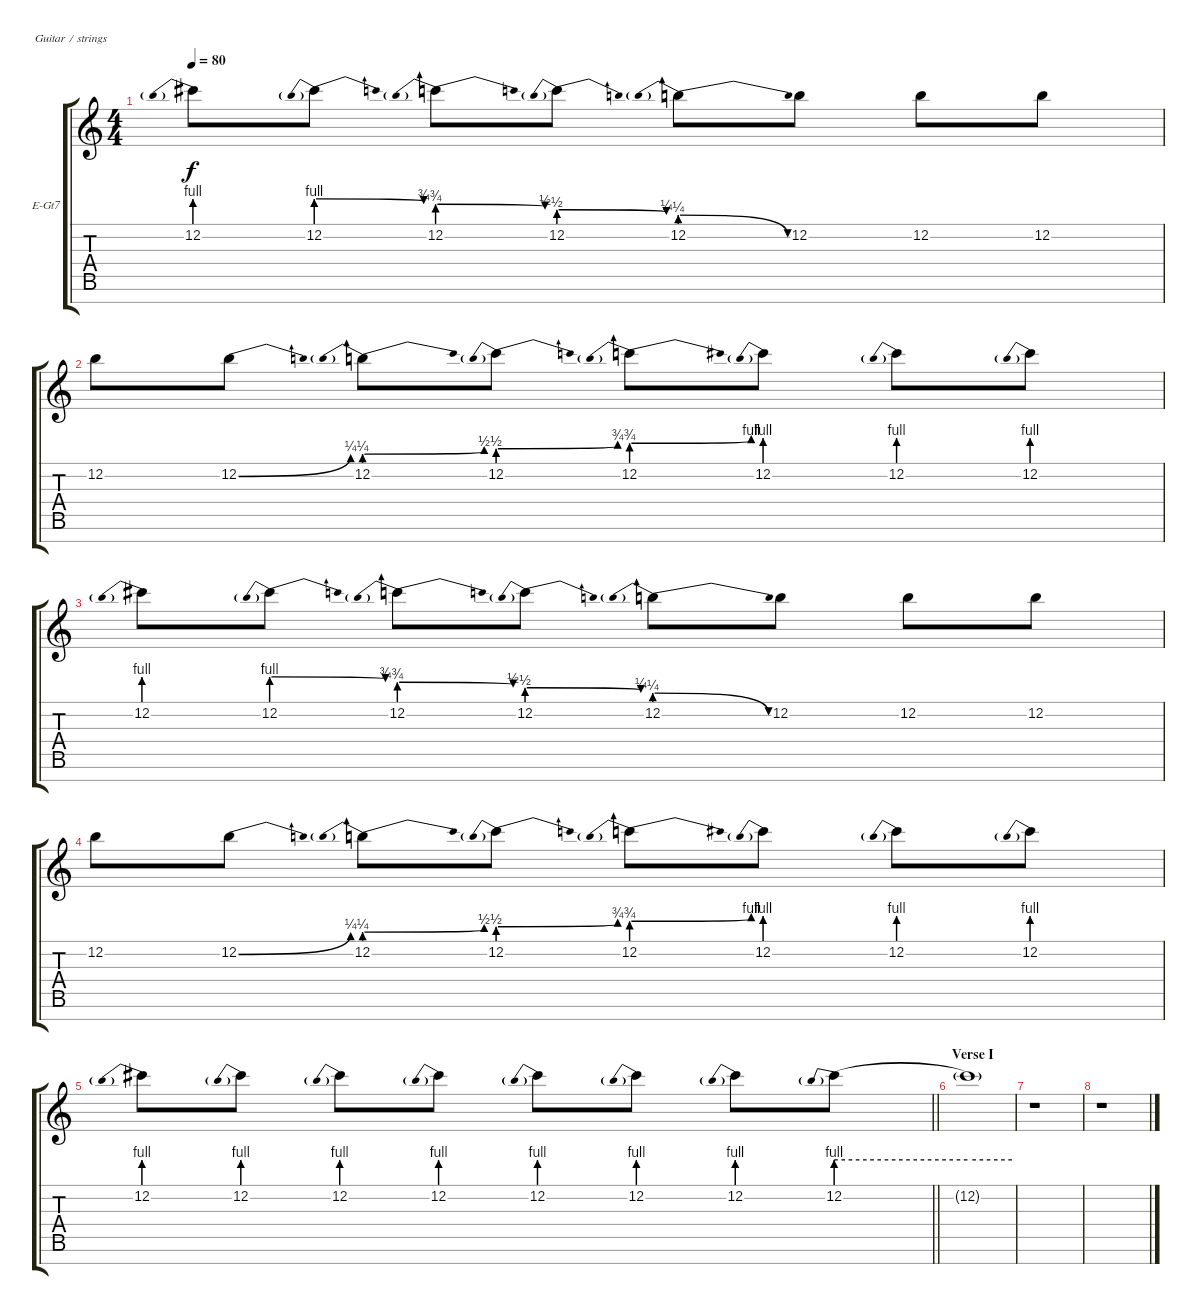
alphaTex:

\bracketExtendMode groupsimilarinstruments
\firstSystemTrackNameOrientation horizontal
\otherSystemsTrackNameOrientation horizontal
\track ("Distortion Guitar" "E-Gt7") {instrument distortionguitar}
\staff {score tabs}
\tuning (E4 B3 G3 D3 A2 E2 B1)
\ts (4 4)
\tempo 80
\clef g2
\ks c
12.2{be (prebend 0 4 60 4)}.8{dy f} 12.2{be (prebendrelease 0 4 60 3)}.8 12.2{be (prebendrelease 0 3 60 2)}.8 12.2{be (prebendrelease 0 2 60 1)}.8 12.2{be (prebendrelease 0 1 60 0)}.8 12.2{be (hold 0 0 60 0)}.8 12.2.8 12.2.8 |
12.2.8 12.2{be (bend 0 0 60 1)}.8 12.2{be (prebendbend 0 1 60 2)}.8 12.2{be (prebendbend 0 2 60 3)}.8 12.2{be (prebendbend 0 3 60 4)}.8 12.2{be (prebend 0 4 60 4)}.8 12.2{be (prebend 0 4 60 4)}.8 12.2{be (prebend 0 4 60 4)}.8 |
12.2{be (prebend 0 4 60 4)}.8 12.2{be (prebendrelease 0 4 60 3)}.8 12.2{be (prebendrelease 0 3 60 2)}.8 12.2{be (prebendrelease 0 2 60 1)}.8 12.2{be (prebendrelease 0 1 60 0)}.8 12.2{be (hold 0 0 60 0)}.8 12.2.8 12.2.8 |
12.2.8 12.2{be (bend 0 0 60 1)}.8 12.2{be (prebendbend 0 1 60 2)}.8 12.2{be (prebendbend 0 2 60 3)}.8 12.2{be (prebendbend 0 3 60 4)}.8 12.2{be (prebend 0 4 60 4)}.8 12.2{be (prebend 0 4 60 4)}.8 12.2{be (prebend 0 4 60 4)}.8 |
\barLineRight lightlight
12.2{be (prebend 0 4 60 4)}.8 12.2{be (prebend 0 4 60 4)}.8 12.2{be (prebend 0 4 60 4)}.8 12.2{be (prebend 0 4 60 4)}.8 12.2{be (prebend 0 4 60 4)}.8 12.2{be (prebend 0 4 60 4)}.8 12.2{be (prebend 0 4 60 4)}.8 12.2{be (prebend 0 4 60 4)}.8 |
\section ("" "Verse I")
12.2{be (hold 0 4 60 4) t}.1 |
r.1 |
r.1
